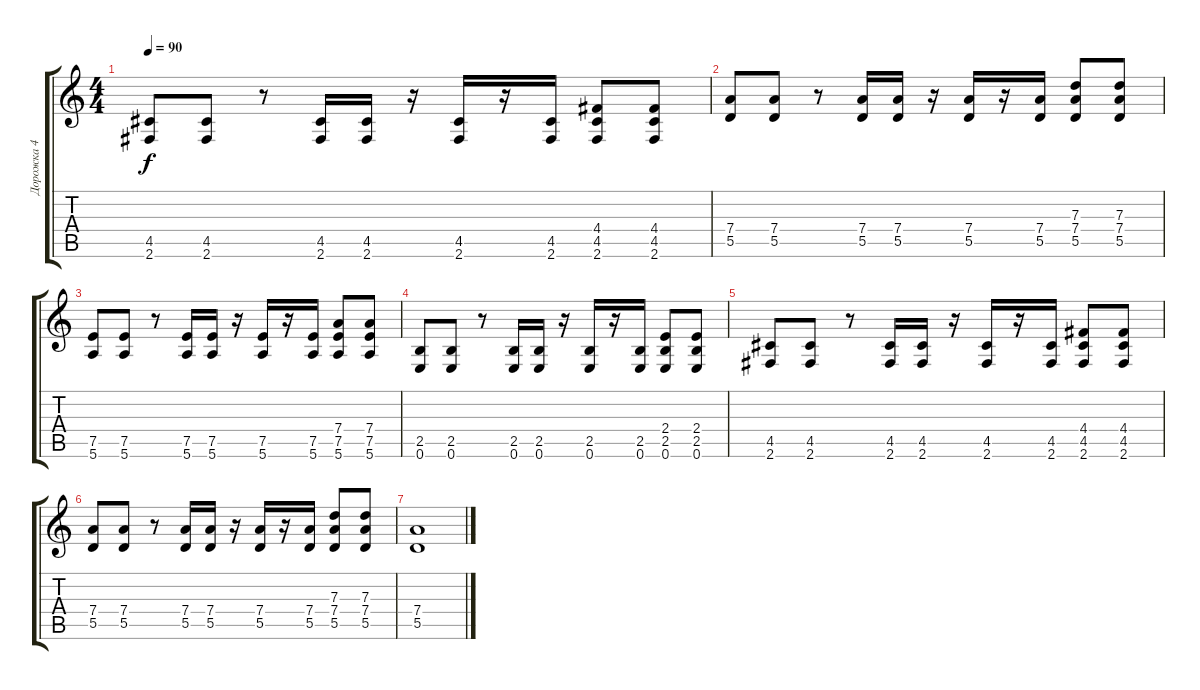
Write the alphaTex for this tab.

\track ("Дорожка 4" "Дорожка 4") {instrument distortionguitar}
\staff {score tabs}
\tuning (E4 B3 G3 D3 A2 E2) {hide}
\ts (4 4)
\tempo 90
\clef g2
\ks c
(4.5 2.6).8{dy f} (4.5 2.6).8 r.8 (4.5 2.6).16 (4.5 2.6).16 r.16 (4.5 2.6).16 r.16 (4.5 2.6).16 (4.4 4.5 2.6).8 (4.4 4.5 2.6).8 |
(7.4 5.5).8 (7.4 5.5).8 r.8 (7.4 5.5).16 (7.4 5.5).16 r.16 (7.4 5.5).16 r.16 (7.4 5.5).16 (7.3 7.4 5.5).8 (7.3 7.4 5.5).8 |
(7.5 5.6).8 (7.5 5.6).8 r.8 (7.5 5.6).16 (7.5 5.6).16 r.16 (7.5 5.6).16 r.16 (7.5 5.6).16 (7.4 7.5 5.6).8 (7.4 7.5 5.6).8 |
(2.5 0.6).8 (2.5 0.6).8 r.8 (2.5 0.6).16 (2.5 0.6).16 r.16 (2.5 0.6).16 r.16 (2.5 0.6).16 (2.4 2.5 0.6).8 (2.4 2.5 0.6).8 |
(4.5 2.6).8 (4.5 2.6).8 r.8 (4.5 2.6).16 (4.5 2.6).16 r.16 (4.5 2.6).16 r.16 (4.5 2.6).16 (4.4 4.5 2.6).8 (4.4 4.5 2.6).8 |
(7.4 5.5).8 (7.4 5.5).8 r.8 (7.4 5.5).16 (7.4 5.5).16 r.16 (7.4 5.5).16 r.16 (7.4 5.5).16 (7.3 7.4 5.5).8 (7.3 7.4 5.5).8 |
(7.4 5.5).1
